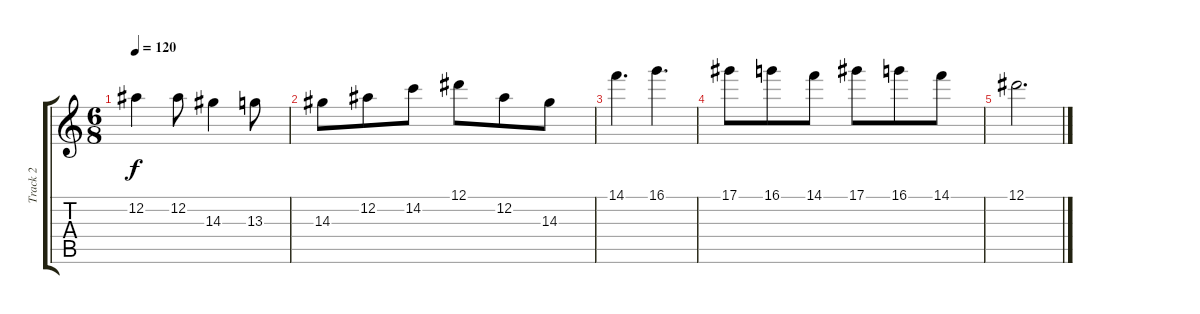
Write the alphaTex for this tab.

\track ("Track 2" "Track 2") {instrument distortionguitar}
\staff {score tabs}
\tuning (Eb4 Bb3 Gb3 Db3 Ab2 Db2) {hide}
\ts (6 8)
\tempo 120
\clef g2
\ks c
12.2.4{dy f} 12.2.8 14.3.4 13.3.8 |
14.3.8 12.2.8 14.2.8 12.1.8 12.2.8 14.3.8 |
14.1.4{d} 16.1.4{d} |
17.1.8 16.1.8 14.1.8 17.1.8 16.1.8 14.1.8 |
12.1.2{d}
